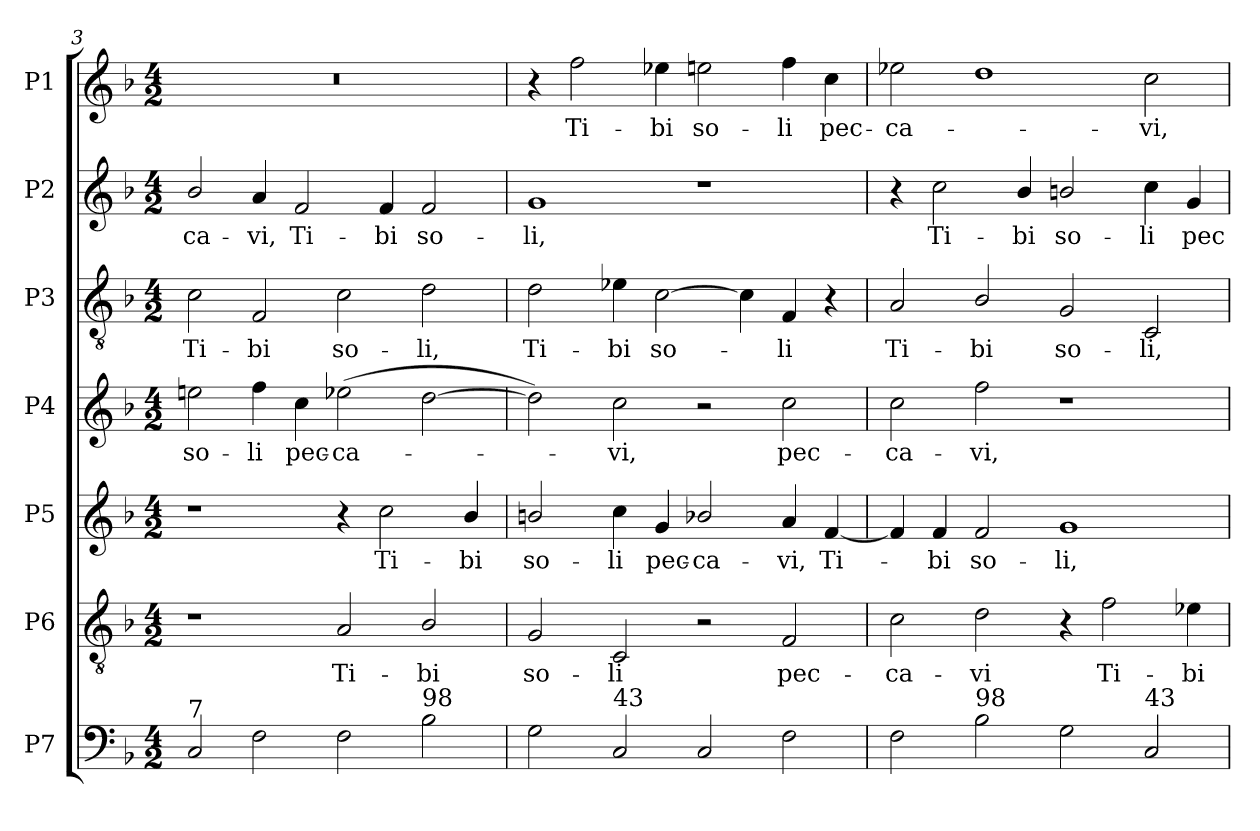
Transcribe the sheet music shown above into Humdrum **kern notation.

**kern	**kern	**text	**kern	**text	**kern	**text	**kern	**text	**kern	**text	**kern	**text
*part7	*part6	*part6	*part5	*part5	*part4	*part4	*part3	*part3	*part2	*part2	*part1	*part1
*staff7	*staff6	*staff6	*staff5	*staff5	*staff4	*staff4	*staff3	*staff3	*staff2	*staff2	*staff1	*staff1
*I"P7	*I"P6	*	*I"P5	*	*I"P4	*	*I"P3	*	*I"P2	*	*I"P1	*
*clefF4	*clefGv2	*	*clefG2	*	*clefG2	*	*clefGv2	*	*clefG2	*	*clefG2	*
*	*ITrd7c12	*	*	*	*	*	*ITrd7c12	*	*	*	*	*
*k[b-]	*k[b-]	*	*k[b-]	*	*k[b-]	*	*k[b-]	*	*k[b-]	*	*k[b-]	*
*F:	*F:	*	*F:	*	*F:	*	*F:	*	*F:	*	*F:	*
*M4/2	*M4/2	*	*M4/2	*	*M4/2	*	*M4/2	*	*M4/2	*	*M4/2	*
=3	=3	=3	=3	=3	=3	=3	=3	=3	=3	=3	=3	=3
!	!	!	!	!	!	!LO:LY:b:color=#000000	!	!	!	!	!	!
!	!	!	!	!	!	!	!	!LO:LY:b:color=#000000	!	!	!	!
!LO:TX:a:t=7	!	!	!	!	!	!	!	!	!	!	!	!
!	!	!	!	!	!	!	!	!	!	!LO:LY:b:color=#000000	!LO:N:vis=1	!
2Ci/	1r	.	1r	.	2eeni\	so-	2Ci\	Ti-	2b-i/	-ca-	0r	.
!	!	!	!	!	!	!LO:LY:b:color=#000000	!	!	!	!	!	!
!	!	!	!	!	!	!	!	!LO:LY:b:color=#000000	!	!	!	!
!	!	!	!	!	!	!	!	!	!	!LO:LY:b:color=#000000	!	!
2Fi\	.	.	.	.	4ffi\	-li	2FFi/	-bi	4ai/	-vi,	.	.
!	!	!	!	!	!	!LO:LY:b:color=#000000	!	!	!	!	!	!
!	!	!	!	!	!	!	!	!	!	!LO:LY:b:color=#000000	!	!
.	.	.	.	.	4cci\	pec-	.	.	2fi/	Ti-	.	.
!	!	!LO:LY:b:color=#000000	!	!	!	!	!	!	!	!	!	!
!	!	!	!	!	!	!LO:LY:b:color=#000000	!	!	!	!	!	!
!	!	!	!	!	!	!	!	!LO:LY:b:color=#000000	!	!	!	!
2Fi\	2AAi/	Ti-	4r	.	(2ee-Xi\	-ca-	2Ci\	so-	.	.	.	.
!	!	!	!	!LO:LY:b:color=#000000	!	!	!	!	!	!	!	!
!	!	!	!	!	!	!	!	!	!	!LO:LY:b:color=#000000	!	!
.	.	.	2cci\	Ti-	.	.	.	.	4fi/	-bi	.	.
!	!	!LO:LY:b:color=#000000	!	!	!	!	!	!	!	!	!	!
!	!	!	!	!	!	!	!	!LO:LY:b:color=#000000	!	!	!	!
!LO:TX:a:t=98	!	!	!	!	!	!	!	!	!	!	!	!
!	!	!	!	!	!	!	!	!	!	!LO:LY:b:color=#000000	!	!
2B-i\	2BB-i/	-bi	.	.	[2ddi\	.	2Di\	-li,	2fi/	so-	.	.
!	!	!	!	!LO:LY:b:color=#000000	!	!	!	!	!	!	!	!
.	.	.	4b-i/	-bi	.	.	.	.	.	.	.	.
!!LO:LB:g=z
=4	=4	=4	=4	=4	=4	=4	=4	=4	=4	=4	=4	=4
!	!	!LO:LY:b:color=#000000	!	!	!	!	!	!	!	!	!	!
!	!	!	!	!LO:LY:b:color=#000000	!	!	!	!	!	!	!	!
!	!	!	!	!	!	!	!	!LO:LY:b:color=#000000	!	!	!	!
!	!	!	!	!	!	!	!	!	!	!LO:LY:b:color=#000000	!	!
2Gi\	2GGi/	so-	2bni/	so-	2ddi\])	.	2Di\	Ti-	1gi	-li,	4r	.
!	!	!	!	!	!	!	!	!	!	!	!	!LO:LY:b:color=#000000
.	.	.	.	.	.	.	.	.	.	.	2ffi\	Ti-
!	!	!LO:LY:b:color=#000000	!	!	!	!	!	!	!	!	!	!
!	!	!	!	!LO:LY:b:color=#000000	!	!	!	!	!	!	!	!
!	!	!	!	!	!	!LO:LY:b:color=#000000	!	!	!	!	!	!
!LO:TX:a:t=43	!	!	!	!	!	!	!	!	!	!	!	!
!	!	!	!	!	!	!	!	!LO:LY:b:color=#000000	!	!	!	!
2Ci/	2CCi/	-li	4cci\	-li	2cci\	-vi,	4E-Xi\	-bi	.	.	.	.
!	!	!	!	!LO:LY:b:color=#000000	!	!	!	!	!	!	!	!
!	!	!	!	!	!	!	!	!LO:LY:b:color=#000000	!	!	!	!
!	!	!	!	!	!	!	!	!	!	!	!	!LO:LY:b:color=#000000
.	.	.	4gi/	pec-	.	.	[2Ci\	so-	.	.	4ee-Xi\	-bi
!	!	!	!	!LO:LY:b:color=#000000	!	!	!	!	!	!	!	!
!	!	!	!	!	!	!	!	!	!	!	!	!LO:LY:b:color=#000000
2Ci/	2r	.	2b-Xi/	-ca-	2r	.	.	.	1r	.	2eeni\	so-
.	.	.	.	.	.	.	4Ci\]	.	.	.	.	.
!	!	!LO:LY:b:color=#000000	!	!	!	!	!	!	!	!	!	!
!	!	!	!	!LO:LY:b:color=#000000	!	!	!	!	!	!	!	!
!	!	!	!	!	!	!LO:LY:b:color=#000000	!	!	!	!	!	!
!	!	!	!	!	!	!	!	!LO:LY:b:color=#000000	!	!	!	!
!	!	!	!	!	!	!	!	!	!	!	!	!LO:LY:b:color=#000000
2Fi\	2FFi/	pec-	4ai/	-vi,	2cci\	pec-	4FFi/	-li	.	.	4ffi\	-li
!	!	!	!	!LO:LY:b:color=#000000	!	!	!	!	!	!	!	!
!	!	!	!	!	!	!	!	!	!	!	!	!LO:LY:b:color=#000000
.	.	.	[4fi/	Ti-	.	.	4r	.	.	.	4cci\	pec-
=5	=5	=5	=5	=5	=5	=5	=5	=5	=5	=5	=5	=5
!	!	!LO:LY:b:color=#000000	!	!	!	!	!	!	!	!	!	!
!	!	!	!	!	!	!LO:LY:b:color=#000000	!	!	!	!	!	!
!	!	!	!	!	!	!	!	!LO:LY:b:color=#000000	!	!	!	!
!	!	!	!	!	!	!	!	!	!	!	!	!LO:LY:b:color=#000000
2Fi\	2Ci\	-ca-	4fi/]	.	2cci\	-ca-	2AAi/	Ti-	4r	.	2ee-Xi\	-ca-
!	!	!	!	!LO:LY:b:color=#000000	!	!	!	!	!	!	!	!
!	!	!	!	!	!	!	!	!	!	!LO:LY:b:color=#000000	!	!
.	.	.	4fi/	-bi	.	.	.	.	2cci\	Ti-	.	.
!	!	!LO:LY:b:color=#000000	!	!	!	!	!	!	!	!	!	!
!	!	!	!	!LO:LY:b:color=#000000	!	!	!	!	!	!	!	!
!	!	!	!	!	!	!LO:LY:b:color=#000000	!	!	!	!	!	!
!LO:TX:a:t=98	!	!	!	!	!	!	!	!	!	!	!	!
!	!	!	!	!	!	!	!	!LO:LY:b:color=#000000	!	!	!	!
2B-i\	2Di\	-vi	2fi/	so-	2ffi\	-vi,	2BB-i/	-bi	.	.	1ddi	.
!	!	!	!	!	!	!	!	!	!	!LO:LY:b:color=#000000	!	!
.	.	.	.	.	.	.	.	.	4b-i/	-bi	.	.
!	!	!	!	!LO:LY:b:color=#000000	!	!	!	!	!	!	!	!
!	!	!	!	!	!	!	!	!LO:LY:b:color=#000000	!	!	!	!
!	!	!	!	!	!	!	!	!	!	!LO:LY:b:color=#000000	!	!
2Gi\	4r	.	1gi	-li,	1r	.	2GGi/	so-	2bni/	so-	.	.
!	!	!LO:LY:b:color=#000000	!	!	!	!	!	!	!	!	!	!
.	2Fi\	Ti-	.	.	.	.	.	.	.	.	.	.
!	!	!	!	!	!	!	!	!LO:LY:b:color=#000000	!	!	!	!
!	!	!	!	!	!	!	!	!	!	!LO:LY:b:color=#000000	!	!
!LO:TX:a:t=43	!	!	!	!	!	!	!	!	!	!	!	!
!	!	!	!	!	!	!	!	!	!	!	!	!LO:LY:b:color=#000000
2Ci/	.	.	.	.	.	.	2CCi/	-li,	4cci\	-li	2cci\	-vi,
!	!	!LO:LY:b:color=#000000	!	!	!	!	!	!	!	!	!	!
!	!	!	!	!	!	!	!	!	!	!LO:LY:b:color=#000000	!	!
.	4E-Xi\	-bi	.	.	.	.	.	.	4gi/	pec-	.	.
=	=	=	=	=	=	=	=	=	=	=	=	=
*-	*-	*-	*-	*-	*-	*-	*-	*-	*-	*-	*-	*-
